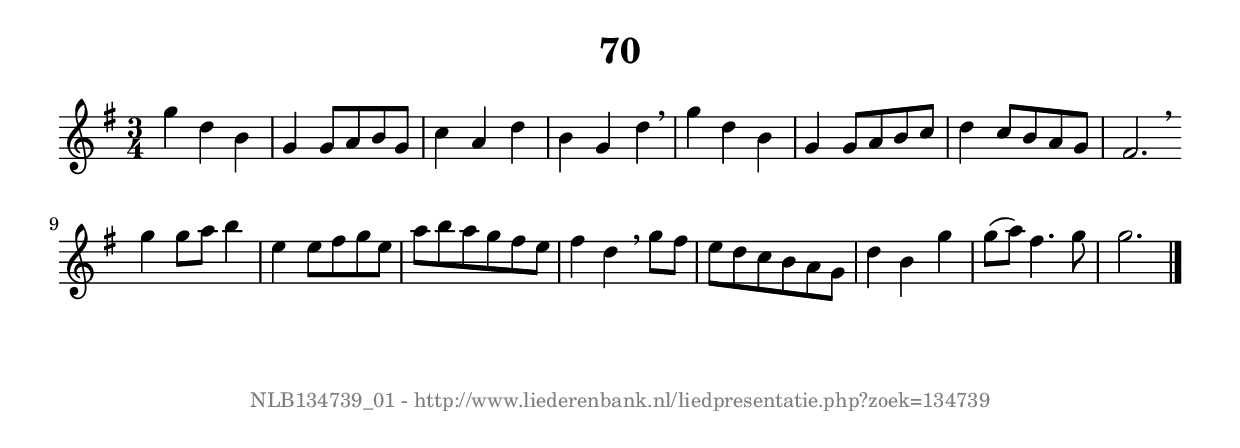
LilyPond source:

%
% produced by wce2krn 1.64 (7 June 2014)
%
\version"2.16"
#(append! paper-alist '(("long" . (cons (* 210 mm) (* 2000 mm)))))
#(set-default-paper-size "long")
sb = {\breathe}
mBreak = {\breathe }
bBreak = {\breathe }
x = {\once\override NoteHead #'style = #'cross }
gl=\glissando
itime={\override Staff.TimeSignature #'stencil = ##f }
ficta = {\once\set suggestAccidentals = ##t}
fine = {\once\override Score.RehearsalMark #'self-alignment-X = #1 \mark \markup {\italic{Fine}}}
dc = {\once\override Score.RehearsalMark #'self-alignment-X = #1 \mark \markup {\italic{D.C.}}}
dcf = {\once\override Score.RehearsalMark #'self-alignment-X = #1 \mark \markup {\italic{D.C. al Fine}}}
dcc = {\once\override Score.RehearsalMark #'self-alignment-X = #1 \mark \markup {\italic{D.C. al Coda}}}
ds = {\once\override Score.RehearsalMark #'self-alignment-X = #1 \mark \markup {\italic{D.S.}}}
dsf = {\once\override Score.RehearsalMark #'self-alignment-X = #1 \mark \markup {\italic{D.S. al Fine}}}
dsc = {\once\override Score.RehearsalMark #'self-alignment-X = #1 \mark \markup {\italic{D.S. al Coda}}}
pv = {\set Score.repeatCommands = #'((volta "1"))}
sv = {\set Score.repeatCommands = #'((volta "2"))}
tv = {\set Score.repeatCommands = #'((volta "3"))}
qv = {\set Score.repeatCommands = #'((volta "4"))}
xv = {\set Score.repeatCommands = #'((volta #f))}
\header{ tagline = ""
title = "70"
}
\score {{
\key g \major
\relative g'
{
\set melismaBusyProperties = #'()
\time 3/4
\tempo 4=120
\override Score.MetronomeMark #'transparent = ##t
\override Score.RehearsalMark #'break-visibility = #(vector #t #t #f)
g'4 d b g g8 a b g c4 a d b g d' \sb g4 d b g g8 a b c d4 c8 b a g fis2. \bar ":|:" \bBreak
g'4 g8 a b4 e, e8 fis g e a b a g fis e fis4 d \sb g8 fis e d c b a g d'4 b g' g8( a) fis4. g8 g2. \bar "|."
 }}
 \midi { }
 \layout {
            indent = 0.0\cm
}
}
\markup { \vspace #0 } \markup { \with-color #grey \fill-line { \center-column { \smaller "NLB134739_01 - http://www.liederenbank.nl/liedpresentatie.php?zoek=134739" } } }
